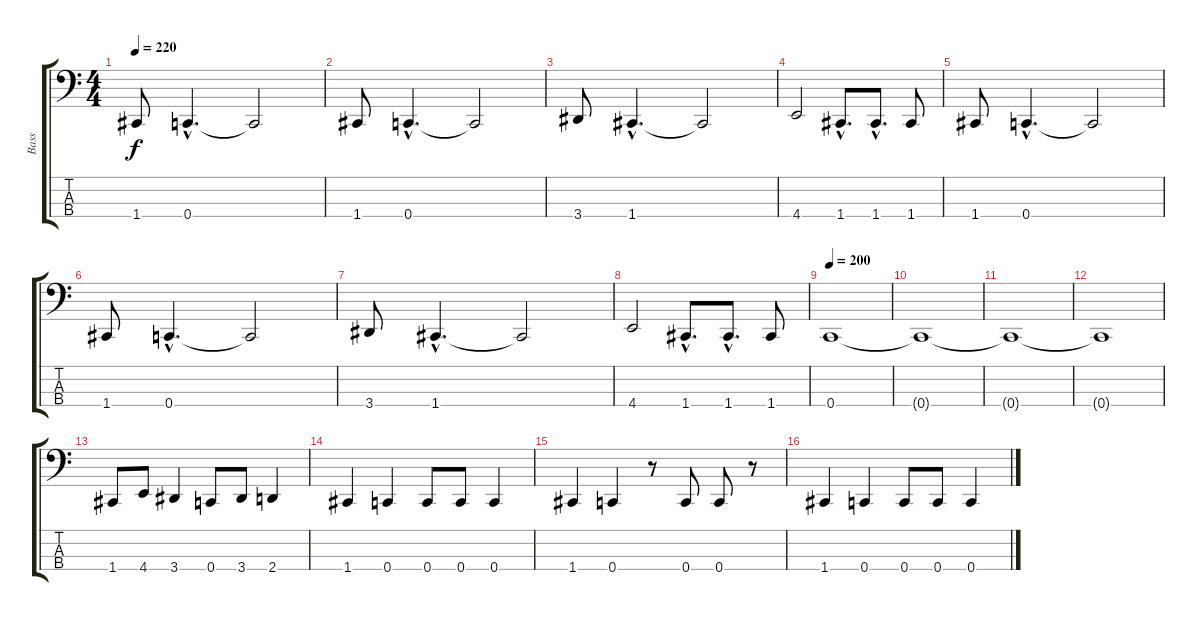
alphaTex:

\track ("Bass" "Bass") {instrument electricbasspick}
\staff {score tabs}
\tuning (F2 C2 G1 C1) {hide}
\ts (4 4)
\tempo 220
\clef f4
\ks c
1.4.8{dy f} 0.4{hac}.4{d} 0.4{t}.2 |
1.4.8 0.4{hac}.4{d} 0.4{t}.2 |
3.4.8 1.4{hac}.4{d} 1.4{t}.2 |
4.4.2 1.4{hac}.8{d} 1.4{hac}.8{d} 1.4.8 |
1.4.8 0.4{hac}.4{d} 0.4{t}.2 |
1.4.8 0.4{hac}.4{d} 0.4{t}.2 |
3.4.8 1.4{hac}.4{d} 1.4{t}.2 |
4.4.2 1.4{hac}.8{d} 1.4{hac}.8{d} 1.4.8 |
\tempo 200
0.4.1 |
0.4{t}.1 |
0.4{t}.1 |
0.4{t}.1 |
1.4.8 4.4.8 3.4.4 0.4.8 3.4.8 2.4.4 |
1.4.4 0.4.4 0.4.8 0.4.8 0.4.4 |
1.4.4 0.4.4 r.8 0.4.8 0.4.8 r.8 |
1.4.4 0.4.4 0.4.8 0.4.8 0.4.4
